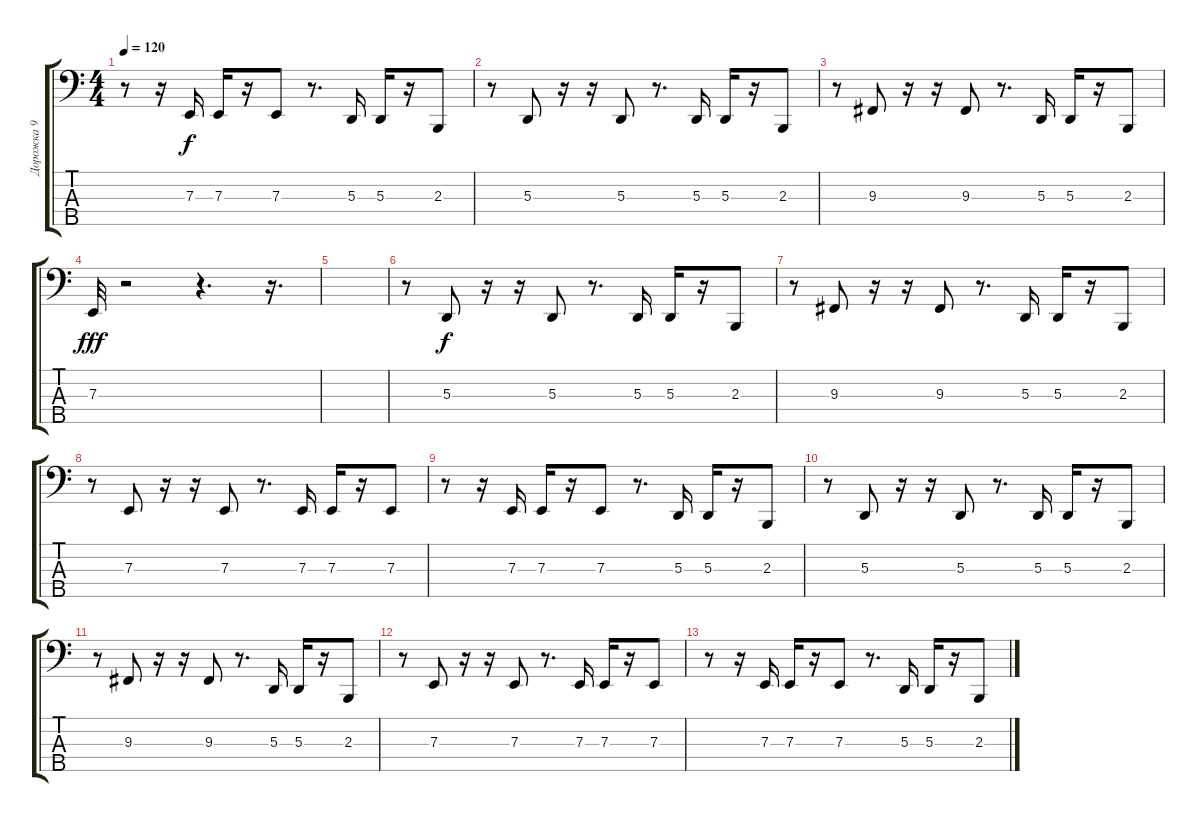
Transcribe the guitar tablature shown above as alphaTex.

\track ("Дорожка 9" "Дорожка 9") {instrument lead8bassandlead}
\staff {score tabs}
\tuning (G2 D2 A1 E1 B0) {hide}
\ts (4 4)
\tempo 120
\clef f4
\ks c
r.8{dy f} r.16 7.3.16 7.3.16 r.16 7.3.8 r.8{d} 5.3.16 5.3.16 r.16 2.3.8 |
r.8 5.3.8 r.16 r.16 5.3.8 r.8{d} 5.3.16 5.3.16 r.16 2.3.8 |
r.8 9.3.8 r.16 r.16 9.3.8 r.8{d} 5.3.16 5.3.16 r.16 2.3.8 |
7.3.32{dy fff} r.2 r.4{d} r.16{d} |
|
r.8 5.3.8{dy f} r.16 r.16 5.3.8 r.8{d} 5.3.16 5.3.16 r.16 2.3.8 |
r.8 9.3.8 r.16 r.16 9.3.8 r.8{d} 5.3.16 5.3.16 r.16 2.3.8 |
r.8 7.3.8 r.16 r.16 7.3.8 r.8{d} 7.3.16 7.3.16 r.16 7.3.8 |
r.8 r.16 7.3.16 7.3.16 r.16 7.3.8 r.8{d} 5.3.16 5.3.16 r.16 2.3.8 |
r.8 5.3.8 r.16 r.16 5.3.8 r.8{d} 5.3.16 5.3.16 r.16 2.3.8 |
r.8 9.3.8 r.16 r.16 9.3.8 r.8{d} 5.3.16 5.3.16 r.16 2.3.8 |
r.8 7.3.8 r.16 r.16 7.3.8 r.8{d} 7.3.16 7.3.16 r.16 7.3.8 |
r.8 r.16 7.3.16 7.3.16 r.16 7.3.8 r.8{d} 5.3.16 5.3.16 r.16 2.3.8
